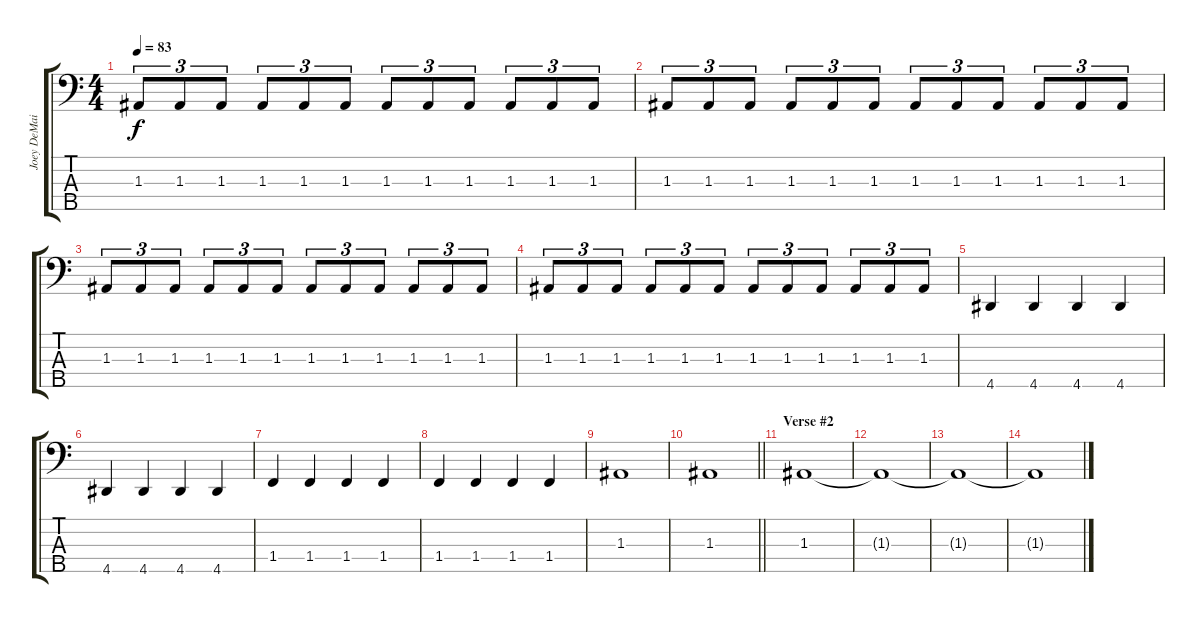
\track ("Joey DeMaio" "Joey DeMai") {instrument electricbasspick}
\staff {score tabs}
\tuning (G2 D2 A1 E1 B0) {hide}
\ts (4 4)
\tempo 83
\clef f4
\ks c
1.3.8{tu (3 2) dy f} 1.3.8{tu (3 2)} 1.3.8{tu (3 2)} 1.3.8{tu (3 2)} 1.3.8{tu (3 2)} 1.3.8{tu (3 2)} 1.3.8{tu (3 2)} 1.3.8{tu (3 2)} 1.3.8{tu (3 2)} 1.3.8{tu (3 2)} 1.3.8{tu (3 2)} 1.3.8{tu (3 2)} |
1.3.8{tu (3 2)} 1.3.8{tu (3 2)} 1.3.8{tu (3 2)} 1.3.8{tu (3 2)} 1.3.8{tu (3 2)} 1.3.8{tu (3 2)} 1.3.8{tu (3 2)} 1.3.8{tu (3 2)} 1.3.8{tu (3 2)} 1.3.8{tu (3 2)} 1.3.8{tu (3 2)} 1.3.8{tu (3 2)} |
1.3.8{tu (3 2)} 1.3.8{tu (3 2)} 1.3.8{tu (3 2)} 1.3.8{tu (3 2)} 1.3.8{tu (3 2)} 1.3.8{tu (3 2)} 1.3.8{tu (3 2)} 1.3.8{tu (3 2)} 1.3.8{tu (3 2)} 1.3.8{tu (3 2)} 1.3.8{tu (3 2)} 1.3.8{tu (3 2)} |
1.3.8{tu (3 2)} 1.3.8{tu (3 2)} 1.3.8{tu (3 2)} 1.3.8{tu (3 2)} 1.3.8{tu (3 2)} 1.3.8{tu (3 2)} 1.3.8{tu (3 2)} 1.3.8{tu (3 2)} 1.3.8{tu (3 2)} 1.3.8{tu (3 2)} 1.3.8{tu (3 2)} 1.3.8{tu (3 2)} |
4.5.4 4.5.4 4.5.4 4.5.4 |
4.5.4 4.5.4 4.5.4 4.5.4 |
1.4.4 1.4.4 1.4.4 1.4.4 |
1.4.4 1.4.4 1.4.4 1.4.4 |
1.3.1 |
\barLineRight lightlight
1.3.1 |
\section ("" "Verse #2")
1.3.1{volume 0} |
1.3{t}.1 |
1.3{t}.1 |
1.3{t}.1
